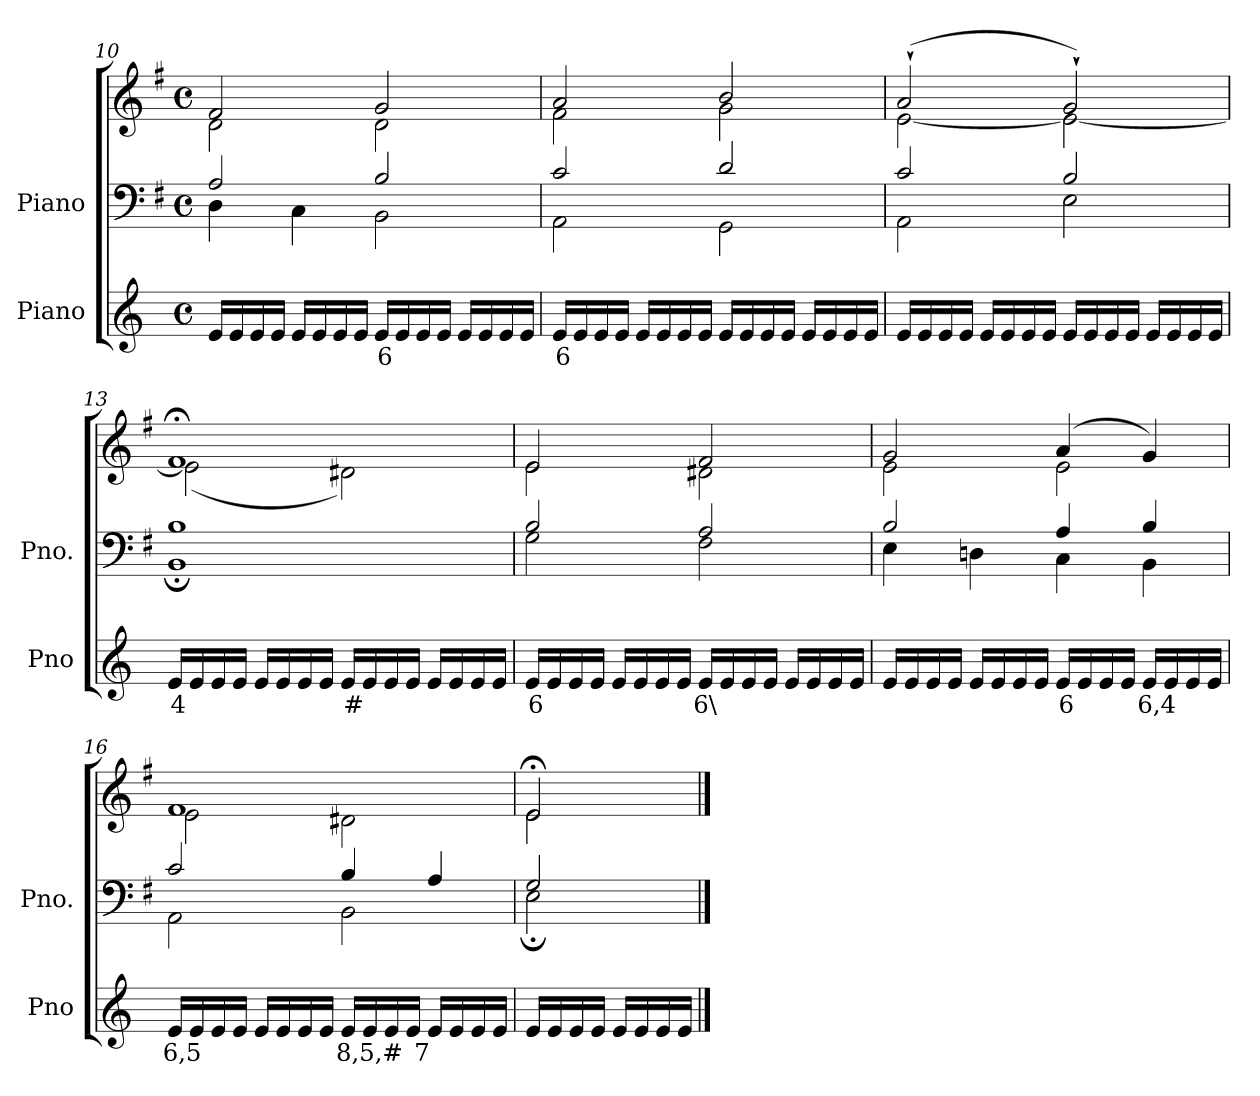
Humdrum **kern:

**kern	**text	**kern	**kern
*part2	*part2	*part1	*part1
*staff3	*staff3	*staff2	*staff1
*I"Piano	*	*I"Piano	*
*I'Pno	*	*I'Pno.	*
*clefG2	*	*clefF4	*clefG2
*k[]	*	*k[f#]	*k[f#]
*M4/4	*	*M4/4	*M4/4
*met(c)	*	*met(c)	*met(c)
=10	=10	=10	=10
*	*	*^	*^
16e/LL	.	2A/	4D\	2f#/	2d\
16e/	.	.	.	.	.
16e/	.	.	.	.	.
16e/JJ	.	.	.	.	.
!	!LO:LY:b	!	!	!	!
16e/LL	_	.	4C\	.	.
16e/	.	.	.	.	.
16e/	.	.	.	.	.
16e/JJ	.	.	.	.	.
!	!LO:LY:b	!	!	!	!
16e/LL	6	2B/	2BB\	2g/	2d\
16e/	.	.	.	.	.
16e/	.	.	.	.	.
16e/JJ	.	.	.	.	.
16e/LL	.	.	.	.	.
16e/	.	.	.	.	.
16e/	.	.	.	.	.
16e/JJ	.	.	.	.	.
=11	=11	=11	=11	=11	=11
!	!LO:LY:b	!	!	!	!
16e/LL	6	2c/	2AA\	2a/	2f#\
16e/	.	.	.	.	.
16e/	.	.	.	.	.
16e/JJ	.	.	.	.	.
16e/LL	.	.	.	.	.
16e/	.	.	.	.	.
16e/	.	.	.	.	.
16e/JJ	.	.	.	.	.
16e/LL	.	2d/	2GG\	2b/	2g\
16e/	.	.	.	.	.
16e/	.	.	.	.	.
16e/JJ	.	.	.	.	.
16e/LL	.	.	.	.	.
16e/	.	.	.	.	.
16e/	.	.	.	.	.
16e/JJ	.	.	.	.	.
=12	=12	=12	=12	=12	=12
16e/LL	.	2c/	2AA\	(>2a`/	[2e\
16e/	.	.	.	.	.
16e/	.	.	.	.	.
16e/JJ	.	.	.	.	.
16e/LL	.	.	.	.	.
16e/	.	.	.	.	.
16e/	.	.	.	.	.
16e/JJ	.	.	.	.	.
16e/LL	.	2B/	2E\	2g`/)	2e\_
16e/	.	.	.	.	.
16e/	.	.	.	.	.
16e/JJ	.	.	.	.	.
16e/LL	.	.	.	.	.
16e/	.	.	.	.	.
16e/	.	.	.	.	.
16e/JJ	.	.	.	.	.
=13	=13	=13	=13	=13	=13
!	!LO:LY:b	!	!	!	!
16e/LL	4	1B	1BB;	1f#;<	(<2e\]
16e/	.	.	.	.	.
16e/	.	.	.	.	.
16e/JJ	.	.	.	.	.
16e/LL	.	.	.	.	.
16e/	.	.	.	.	.
16e/	.	.	.	.	.
16e/JJ	.	.	.	.	.
!	!LO:LY:b	!	!	!	!
16e/LL	#	.	.	.	2d#X\)
16e/	.	.	.	.	.
16e/	.	.	.	.	.
16e/JJ	.	.	.	.	.
16e/LL	.	.	.	.	.
16e/	.	.	.	.	.
16e/	.	.	.	.	.
16e/JJ	.	.	.	.	.
=14	=14	=14	=14	=14	=14
!	!LO:LY:b	!	!	!	!
16e/LL	6	2B/	2G\	2e/	2e\
16e/	.	.	.	.	.
16e/	.	.	.	.	.
16e/JJ	.	.	.	.	.
16e/LL	.	.	.	.	.
16e/	.	.	.	.	.
16e/	.	.	.	.	.
16e/JJ	.	.	.	.	.
!	!LO:LY:b	!	!	!	!
16e/LL	6\	2A/	2F#\	2f#/	2d#X\
16e/	.	.	.	.	.
16e/	.	.	.	.	.
16e/JJ	.	.	.	.	.
16e/LL	.	.	.	.	.
16e/	.	.	.	.	.
16e/	.	.	.	.	.
16e/JJ	.	.	.	.	.
=15	=15	=15	=15	=15	=15
16e/LL	.	2B/	4E\	2g/	2e\
16e/	.	.	.	.	.
16e/	.	.	.	.	.
16e/JJ	.	.	.	.	.
!	!LO:LY:b	!	!	!	!
16e/LL	_	.	4Dn\	.	.
16e/	.	.	.	.	.
16e/	.	.	.	.	.
16e/JJ	.	.	.	.	.
!	!LO:LY:b	!	!	!	!
16e/LL	6	4A/	4C\	(>4a/	2e\
16e/	.	.	.	.	.
16e/	.	.	.	.	.
16e/JJ	.	.	.	.	.
!	!LO:LY:b	!	!	!	!
16e/LL	6,4	4B/	4BB\	4g/)	.
16e/	.	.	.	.	.
16e/	.	.	.	.	.
16e/JJ	.	.	.	.	.
=16	=16	=16	=16	=16	=16
!	!LO:LY:b	!	!	!	!
16e/LL	6,5	2c/	2AA\	1f#	2e\
16e/	.	.	.	.	.
16e/	.	.	.	.	.
16e/JJ	.	.	.	.	.
16e/LL	.	.	.	.	.
16e/	.	.	.	.	.
16e/	.	.	.	.	.
16e/JJ	.	.	.	.	.
!	!LO:LY:b	!	!	!	!
16e/LL	8,5,#	4B/	2BB\	.	2d#X\
16e/	.	.	.	.	.
16e/	.	.	.	.	.
16e/JJ	.	.	.	.	.
!	!LO:LY:b	!	!	!	!
16e/LL	7	4A/	.	.	.
16e/	.	.	.	.	.
16e/	.	.	.	.	.
16e/JJ	.	.	.	.	.
=17	=17	=17	=17	=17	=17
16e/LL	.	2G/	2E;\	2e;</	2e\
16e/	.	.	.	.	.
16e/	.	.	.	.	.
16e/JJ	.	.	.	.	.
16e/LL	.	.	.	.	.
16e/	.	.	.	.	.
16e/	.	.	.	.	.
16e/JJ	.	.	.	.	.
*	*	*v	*v	*	*
*	*	*	*v	*v
==	==	==	==
*-	*-	*-	*-
